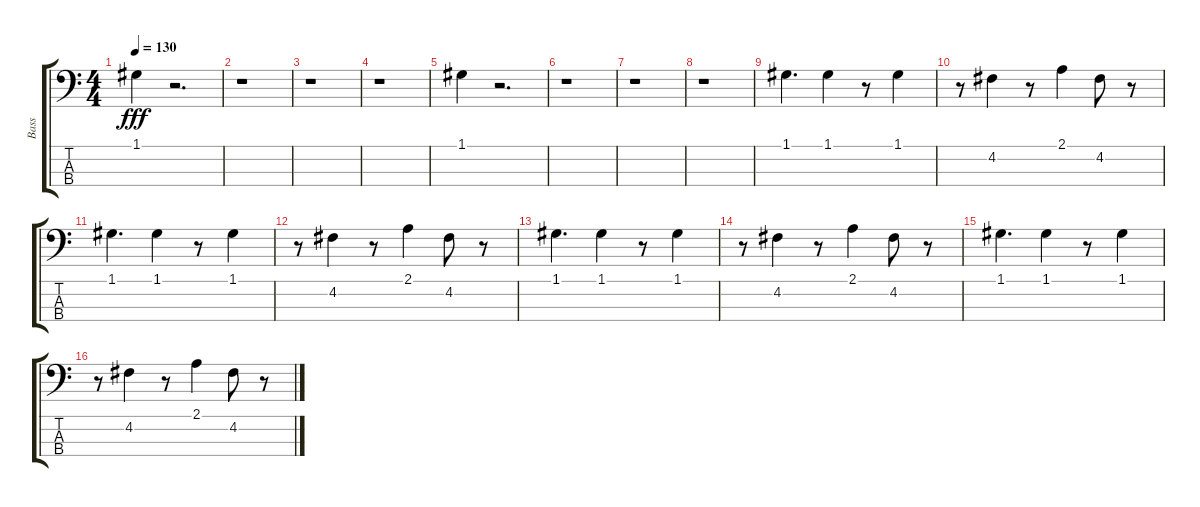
\track ("Bass" "Bass") {instrument electricbassfinger}
\staff {score tabs}
\tuning (G2 D2 A1 E1) {hide}
\ts (4 4)
\tempo 130
\clef f4
\ks c
1.1.4{dy fff} r.2{d} |
r.1 |
r.1 |
r.1 |
1.1.4 r.2{d} |
r.1 |
r.1 |
r.1 |
1.1.4{d} 1.1.4 r.8 1.1.4 |
r.8 4.2.4 r.8 2.1.4 4.2.8 r.8 |
1.1.4{d} 1.1.4 r.8 1.1.4 |
r.8 4.2.4 r.8 2.1.4 4.2.8 r.8 |
1.1.4{d} 1.1.4 r.8 1.1.4 |
r.8 4.2.4 r.8 2.1.4 4.2.8 r.8 |
1.1.4{d} 1.1.4 r.8 1.1.4 |
r.8 4.2.4 r.8 2.1.4 4.2.8 r.8
